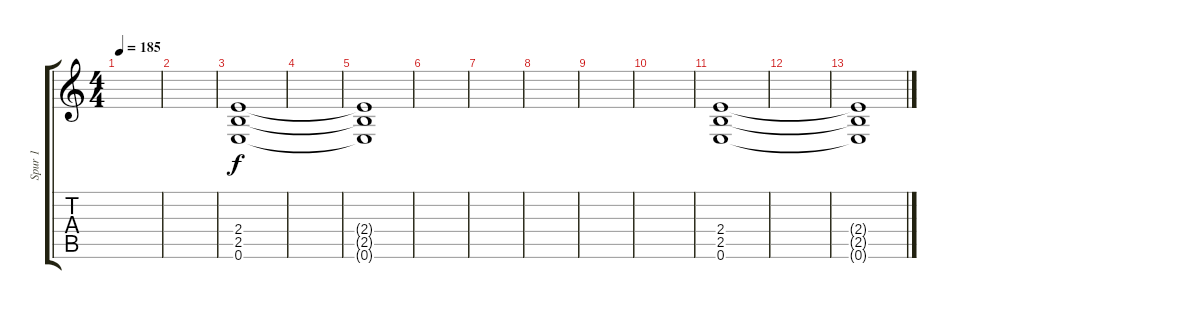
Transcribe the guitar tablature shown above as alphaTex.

\track ("Spur 1" "Spur 1") {instrument overdrivenguitar}
\staff {score tabs}
\tuning (E4 B3 G3 D3 A2 E2) {hide}
\ts (4 4)
\tempo 185
\clef g2
\ks c
|
|
(2.4 2.5 0.6).1 |
|
(2.4{t} 2.5{t} 0.6{t}).1 |
|
|
|
|
|
(2.4 2.5 0.6).1 |
|
(2.4{t} 2.5{t} 0.6{t}).1
